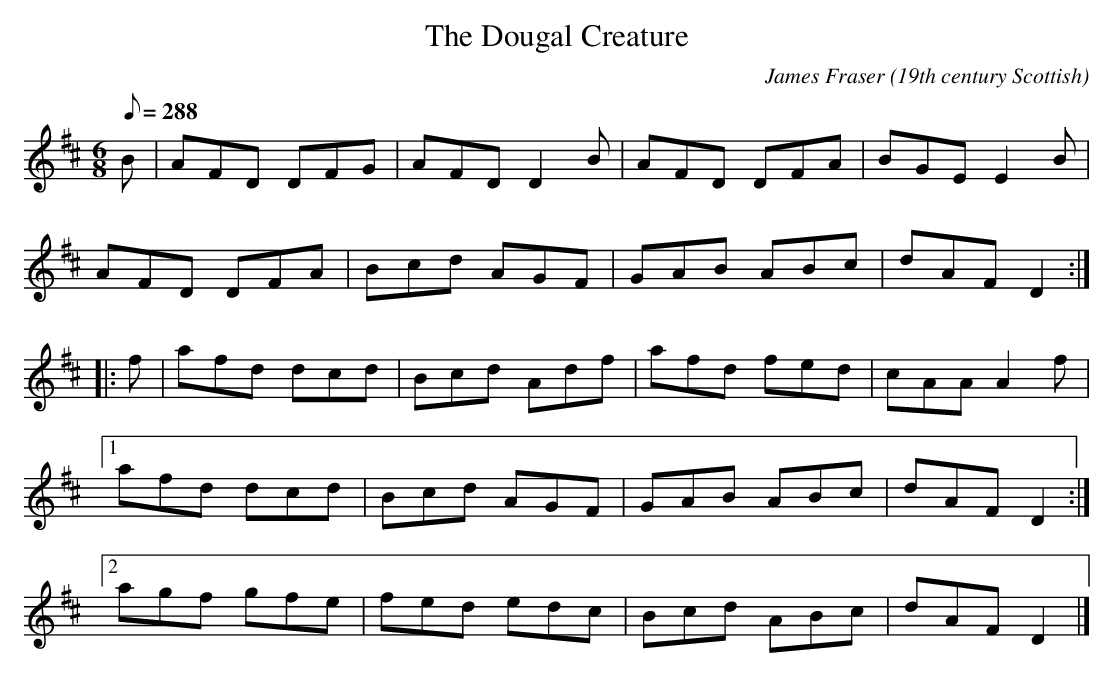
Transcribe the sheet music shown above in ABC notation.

X:1
T:The Dougal Creature
C:James Fraser
O:19th century Scottish
L:1/8
M:6/8
Q:288
K:D
B|AFD DFG|AFD D2 B|AFD DFA|BGE E2 B|
AFD DFA|Bcd AGF|GAB ABc|dAF D2:|
|:f|afd dcd|Bcd Adf|afd fed|cAA A2 f|
[1afd dcd|Bcd AGF|GAB ABc|dAF D2:|
[2agf gfe|fed edc|Bcd ABc|dAF D2|]
